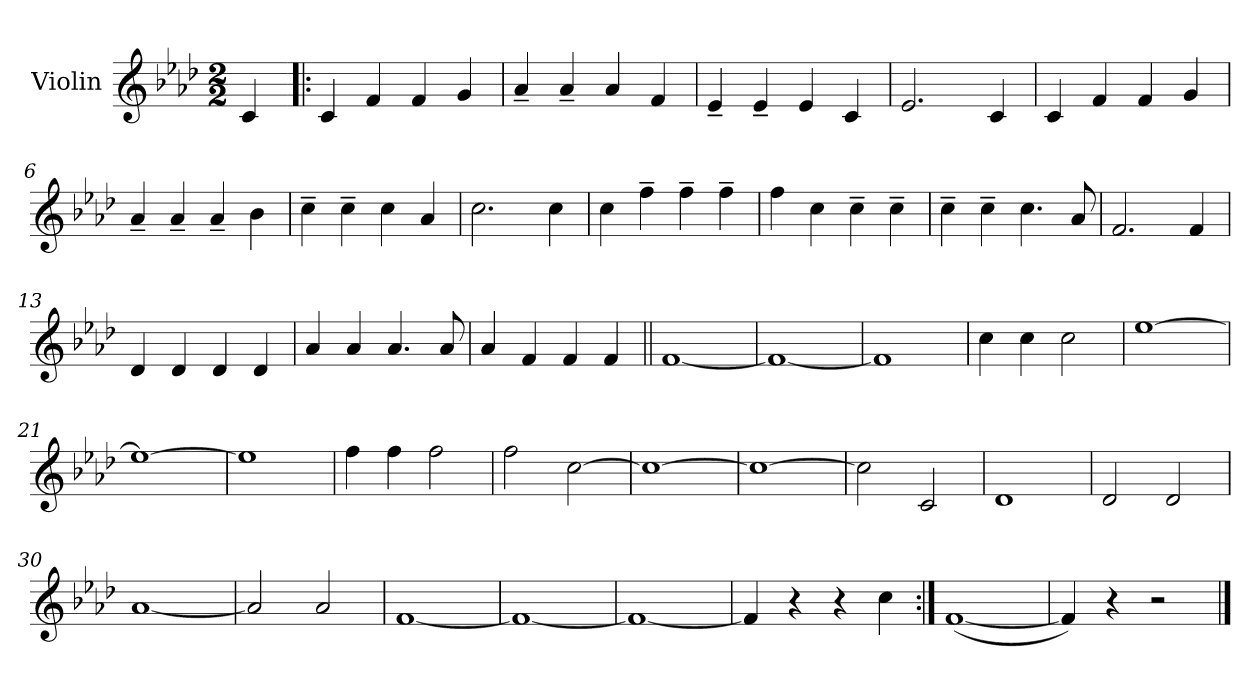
**kern
*part1
*staff1
*I"Violin
*I'Vln
*clefG2
*k[b-e-a-d-]
*A-:
*M2/2
=
4c/
=1!|:
4c/
4f/
4f/
4g/
=2
4a-~/
4a-~/
4a-/
4f/
=3
4e-~/
4e-~/
4e-/
4c/
!!LO:LB:g=z
=4
2.e-/
4c/
=5
4c/
4f/
4f/
4g/
=6
4a-~/
4a-~/
4a-~/
4b-\
=7
4cc~\
4cc~\
4cc\
4a-/
!!LO:LB:g=z
=8
2.cc\
4cc\
=9
4cc\
4ff~\
4ff~\
4ff~\
=10
4ff\
4cc\
4cc~\
4cc~\
=11
4cc~\
4cc~\
4.cc\
8a-/
!!LO:LB:g=z
=12
2.f/
4f/
=13
4d-/
4d-/
4d-/
4d-/
=14
4a-/
4a-/
4.a-/
8a-/
=15
4a-/
4f/
4f/
4f/
!!LO:LB:g=z
=16||
[1f
=17
1f_
=18
1f]
=19
4cc\
4cc\
2cc\
!!LO:LB:g=z
=20
[1ee-
=21
1ee-_
=22
1ee-]
=23
4ff\
4ff\
2ff\
=24
2ff\
[2cc\
=25
1cc_
=26
1cc_
=27
2cc\]
2c/
=28
1d-
=29
2d-/
2d-/
=30
[1a-
=31
2a-/]
2a-/
=32
[1f
=33
1f_
=34
1f_
=35
4f/]
4r
4r
4cc\
=36:|!
([1f
=37
4f/])
4r
2r
==
*-
